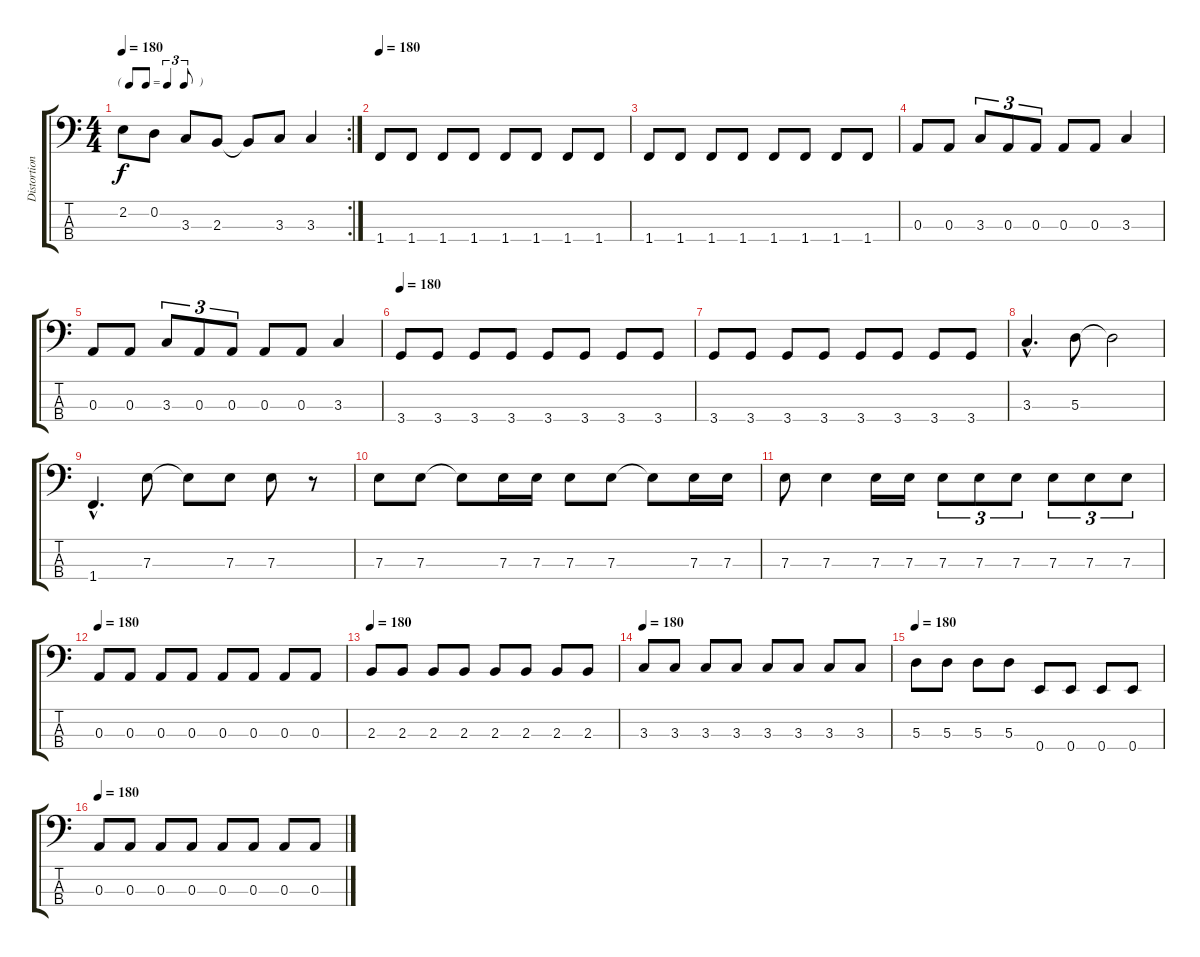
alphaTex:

\track ("Distortion Guitar 3" "Distortion") {instrument electricbassfinger}
\staff {score tabs}
\tuning (G2 D2 A1 E1) {hide}
\rc 2
\ts (4 4)
\tf triplet8th
\tempo 180
\clef f4
\ks c
2.2.8{dy f} 0.2.8 3.3.8 2.3.8 2.3{t}.8 3.3.8 3.3.4 |
\tempo 180
1.4.8 1.4.8 1.4.8 1.4.8 1.4.8 1.4.8 1.4.8 1.4.8 |
1.4.8 1.4.8 1.4.8 1.4.8 1.4.8 1.4.8 1.4.8 1.4.8 |
0.3.8 0.3.8 3.3.8{tu (3 2)} 0.3.8{tu (3 2)} 0.3.8{tu (3 2)} 0.3.8 0.3.8 3.3.4 |
0.3.8 0.3.8 3.3.8{tu (3 2)} 0.3.8{tu (3 2)} 0.3.8{tu (3 2)} 0.3.8 0.3.8 3.3.4 |
\tempo 180
3.4.8 3.4.8 3.4.8 3.4.8 3.4.8 3.4.8 3.4.8 3.4.8 |
3.4.8 3.4.8 3.4.8 3.4.8 3.4.8 3.4.8 3.4.8 3.4.8 |
3.3{hac}.4{d} 5.3.8 5.3{t}.2 |
1.4{hac}.4{d} 7.3.8 7.3{t}.8 7.3.8 7.3.8 r.8 |
7.3.8 7.3.8 7.3{t}.8 7.3.16 7.3.16 7.3.8 7.3.8 7.3{t}.8 7.3.16 7.3.16 |
7.3.8 7.3.4 7.3.16 7.3.16 7.3.8{tu (3 2)} 7.3.8{tu (3 2)} 7.3.8{tu (3 2)} 7.3.8{tu (3 2)} 7.3.8{tu (3 2)} 7.3.8{tu (3 2)} |
\tempo 180
0.3.8 0.3.8 0.3.8 0.3.8 0.3.8 0.3.8 0.3.8 0.3.8 |
\tempo 180
2.3.8 2.3.8 2.3.8 2.3.8 2.3.8 2.3.8 2.3.8 2.3.8 |
\tempo 180
3.3.8 3.3.8 3.3.8 3.3.8 3.3.8 3.3.8 3.3.8 3.3.8 |
\tempo 180
5.3.8 5.3.8 5.3.8 5.3.8 0.4.8 0.4.8 0.4.8 0.4.8 |
\tempo 180
0.3.8 0.3.8 0.3.8 0.3.8 0.3.8 0.3.8 0.3.8 0.3.8
